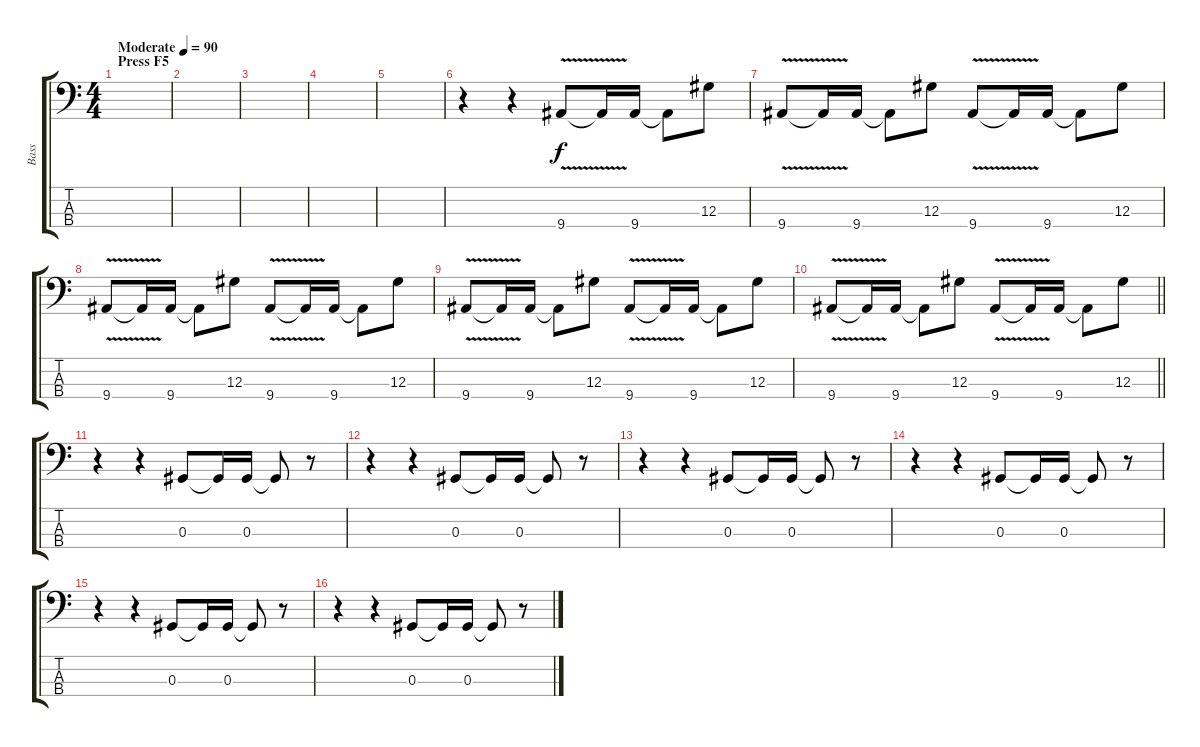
\track ("Bass" "Bass") {instrument electricbassfinger}
\staff {score tabs}
\tuning (Gb2 Db2 Ab1 Db1) {hide}
\ts (4 4)
\section ("" "Press F5")
\tempo (90 "Moderate")
\clef f4
\ks c
|
|
|
|
|
r.4 r.4 9.4{v}.8 9.4{t}.16 9.4.16 9.4{t}.8 12.3.8 |
9.4{v}.8 9.4{t}.16 9.4.16 9.4{t}.8 12.3.8 9.4{v}.8 9.4{t}.16 9.4.16 9.4{t}.8 12.3.8 |
9.4{v}.8 9.4{t}.16 9.4.16 9.4{t}.8 12.3.8 9.4{v}.8 9.4{t}.16 9.4.16 9.4{t}.8 12.3.8 |
9.4{v}.8 9.4{t}.16 9.4.16 9.4{t}.8 12.3.8 9.4{v}.8 9.4{t}.16 9.4.16 9.4{t}.8 12.3.8 |
\barLineRight lightlight
9.4{v}.8 9.4{t}.16 9.4.16 9.4{t}.8 12.3.8 9.4{v}.8 9.4{t}.16 9.4.16 9.4{t}.8 12.3.8 |
\section ("" "")
r.4 r.4 0.3.8 0.3{t}.16 0.3.16 0.3{t}.8 r.8 |
r.4 r.4 0.3.8 0.3{t}.16 0.3.16 0.3{t}.8 r.8 |
r.4 r.4 0.3.8 0.3{t}.16 0.3.16 0.3{t}.8 r.8 |
r.4 r.4 0.3.8 0.3{t}.16 0.3.16 0.3{t}.8 r.8 |
r.4 r.4 0.3.8 0.3{t}.16 0.3.16 0.3{t}.8 r.8 |
r.4 r.4 0.3.8 0.3{t}.16 0.3.16 0.3{t}.8 r.8
